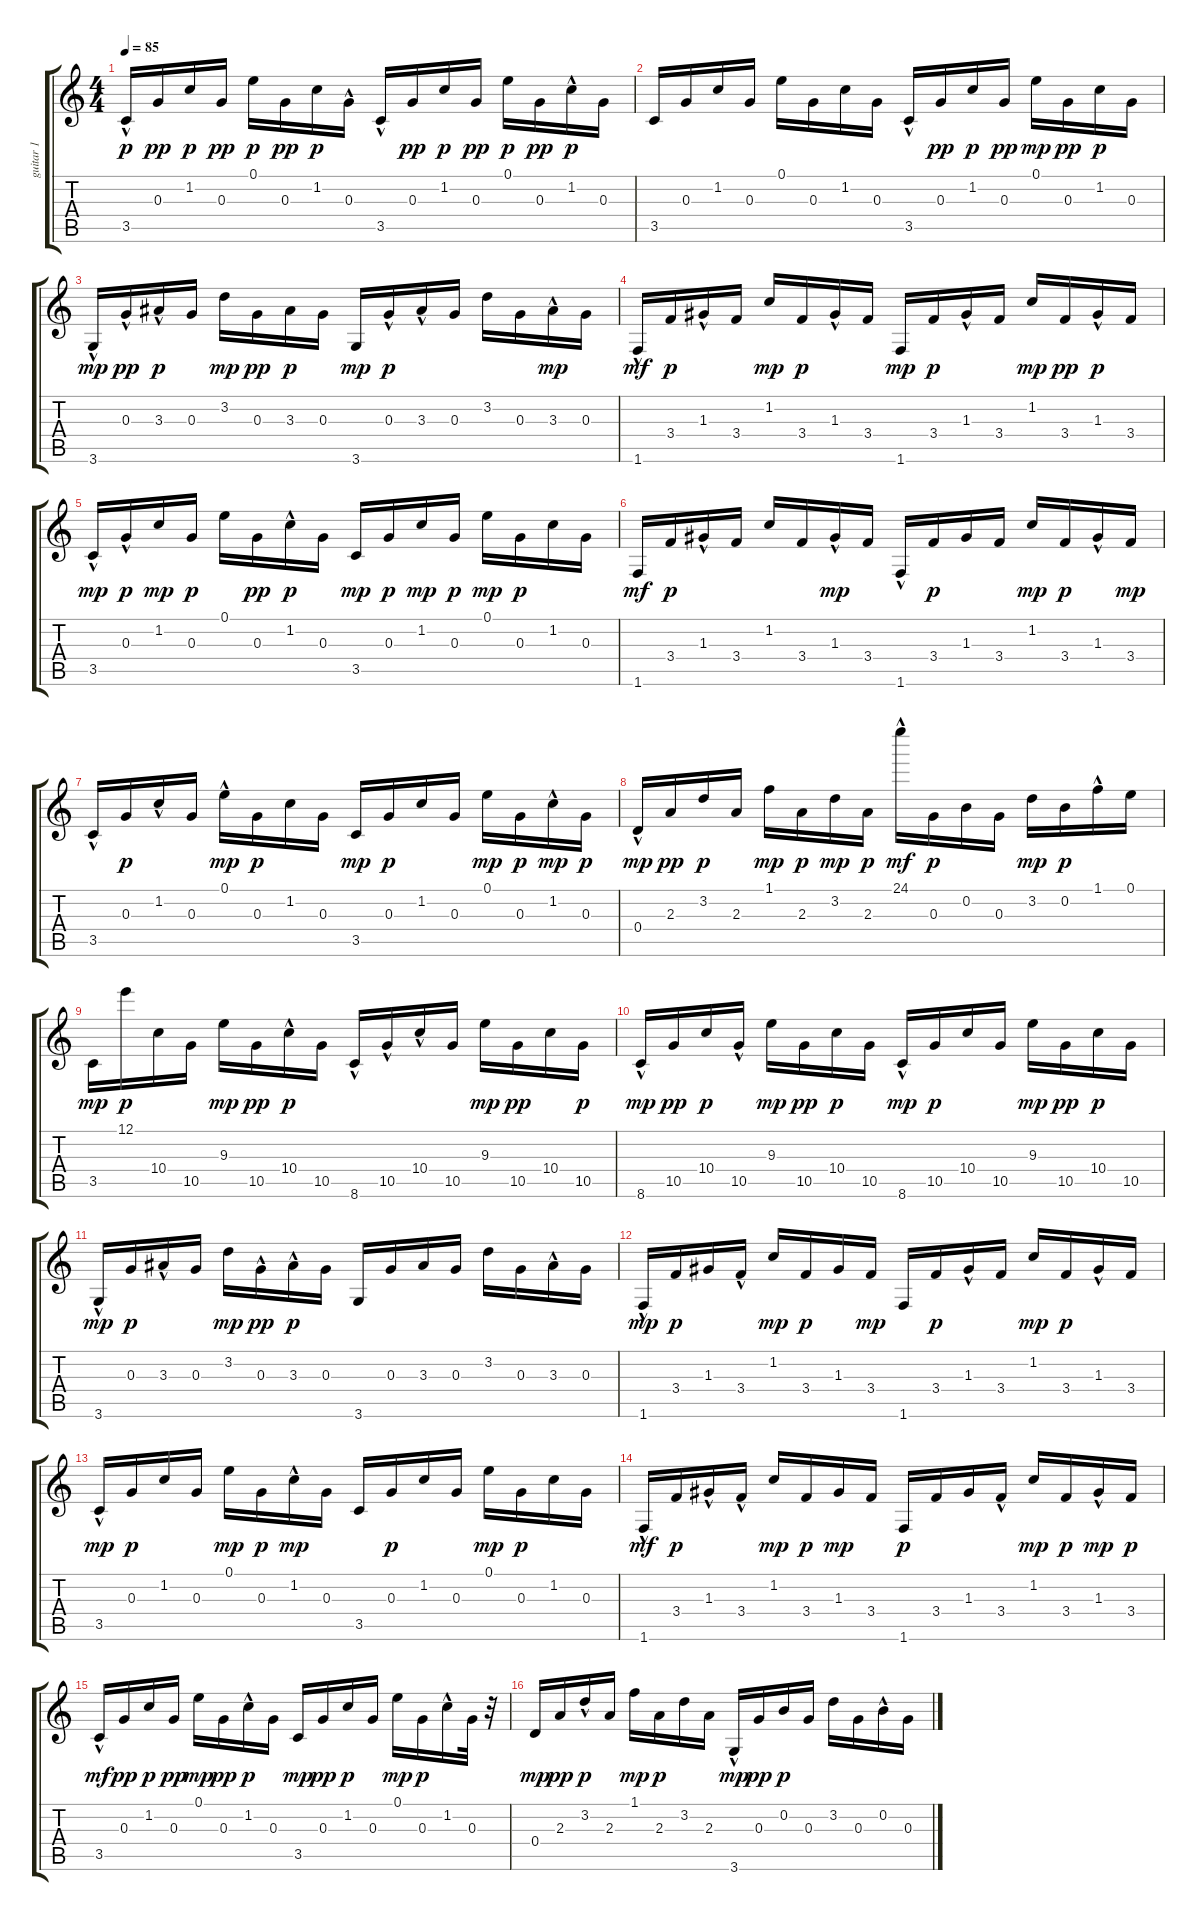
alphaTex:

\track ("guitar 1" "guitar 1") {instrument acousticguitarnylon}
\staff {score tabs}
\tuning (E4 B3 G3 D3 A2 E2) {hide}
\ts (4 4)
\tempo 85
\clef g2
\ks c
3.5{hac}.16{dy p} 0.3.16{dy pp} 1.2.16{dy p} 0.3.16{dy pp} 0.1.16{dy p} 0.3.16{dy pp} 1.2.16{dy p} 0.3{hac}.16 3.5{hac}.16 0.3.16{dy pp} 1.2.16{dy p} 0.3.16{dy pp} 0.1.16{dy p} 0.3.16{dy pp} 1.2{hac}.16{dy p} 0.3.16 |
3.5.16 0.3.16 1.2.16 0.3.16 0.1.16 0.3.16 1.2.16 0.3.16 3.5{hac}.16 0.3.16{dy pp} 1.2.16{dy p} 0.3.16{dy pp} 0.1.16{dy mp} 0.3.16{dy pp} 1.2.16{dy p} 0.3.16 |
3.6{hac}.16{dy mp} 0.3{hac}.16{dy pp} 3.3{hac}.16{dy p} 0.3.16 3.2.16{dy mp} 0.3.16{dy pp} 3.3.16{dy p} 0.3.16 3.6.16{dy mp} 0.3{hac}.16{dy p} 3.3{hac}.16 0.3.16 3.2.16 0.3.16 3.3{hac}.16{dy mp} 0.3.16 |
1.6{hac}.16{dy mf} 3.4.16{dy p} 1.3{hac}.16 3.4.16 1.2.16{dy mp} 3.4.16{dy p} 1.3{hac}.16 3.4.16 1.6.16{dy mp} 3.4.16{dy p} 1.3{hac}.16 3.4.16 1.2.16{dy mp} 3.4.16{dy pp} 1.3{hac}.16{dy p} 3.4.16 |
3.5{hac}.16{dy mp} 0.3{hac}.16{dy p} 1.2.16{dy mp} 0.3.16{dy p} 0.1.16 0.3.16{dy pp} 1.2{hac}.16{dy p} 0.3.16 3.5.16{dy mp} 0.3.16{dy p} 1.2.16{dy mp} 0.3.16{dy p} 0.1.16{dy mp} 0.3.16{dy p} 1.2.16 0.3.16 |
1.6.16{dy mf} 3.4.16{dy p} 1.3{hac}.16 3.4.16 1.2.16 3.4.16 1.3{hac}.16{dy mp} 3.4.16 1.6{hac}.16 3.4.16{dy p} 1.3.16 3.4.16 1.2.16{dy mp} 3.4.16{dy p} 1.3{hac}.16 3.4.16{dy mp} |
3.5{hac}.16 0.3.16{dy p} 1.2{hac}.16 0.3.16 0.1{hac}.16{dy mp} 0.3.16{dy p} 1.2.16 0.3.16 3.5.16{dy mp} 0.3.16{dy p} 1.2.16 0.3.16 0.1.16{dy mp} 0.3.16{dy p} 1.2{hac}.16{dy mp} 0.3.16{dy p} |
0.4{hac}.16{dy mp} 2.3.16{dy pp} 3.2.16{dy p} 2.3.16 1.1.16{dy mp} 2.3.16{dy p} 3.2.16{dy mp} 2.3.16{dy p} 24.1{hac}.16{dy mf} 0.3.16{dy p} 0.2.16 0.3.16 3.2.16{dy mp} 0.2.16{dy p} 1.1{hac}.16 0.1.16 |
3.5.16{dy mp} 12.1.16{dy p} 10.4.16 10.5.16 9.3.16{dy mp} 10.5.16{dy pp} 10.4{hac}.16{dy p} 10.5.16 8.6{hac}.16 10.5{hac}.16 10.4{hac}.16 10.5.16 9.3.16{dy mp} 10.5.16{dy pp} 10.4.16 10.5.16{dy p} |
8.6{hac}.16{dy mp} 10.5.16{dy pp} 10.4.16{dy p} 10.5{hac}.16 9.3.16{dy mp} 10.5.16{dy pp} 10.4.16{dy p} 10.5.16 8.6{hac}.16{dy mp} 10.5.16{dy p} 10.4.16 10.5.16 9.3.16{dy mp} 10.5.16{dy pp} 10.4.16{dy p} 10.5.16 |
3.6{hac}.16{dy mp} 0.3.16{dy p} 3.3{hac}.16 0.3.16 3.2.16{dy mp} 0.3{hac}.16{dy pp} 3.3{hac}.16{dy p} 0.3.16 3.6.16 0.3.16 3.3.16 0.3.16 3.2.16 0.3.16 3.3{hac}.16 0.3.16 |
1.6{hac}.16{dy mp} 3.4.16{dy p} 1.3.16 3.4{hac}.16 1.2.16{dy mp} 3.4.16{dy p} 1.3.16 3.4.16{dy mp} 1.6.16 3.4.16{dy p} 1.3{hac}.16 3.4.16 1.2.16{dy mp} 3.4.16{dy p} 1.3{hac}.16 3.4.16 |
3.5{hac}.16{dy mp} 0.3.16{dy p} 1.2.16 0.3.16 0.1.16{dy mp} 0.3.16{dy p} 1.2{hac}.16{dy mp} 0.3.16 3.5.16 0.3.16{dy p} 1.2.16 0.3.16 0.1.16{dy mp} 0.3.16{dy p} 1.2.16 0.3.16 |
1.6{hac}.16{dy mf} 3.4.16{dy p} 1.3{hac}.16 3.4{hac}.16 1.2.16{dy mp} 3.4.16{dy p} 1.3.16{dy mp} 3.4.16 1.6.16{dy p} 3.4.16 1.3.16 3.4{hac}.16 1.2.16{dy mp} 3.4.16{dy p} 1.3{hac}.16{dy mp} 3.4.16{dy p} |
3.5{hac}.16{dy mf} 0.3.16{dy pp} 1.2.16{dy p} 0.3.16{dy pp} 0.1.16{dy mp} 0.3.16{dy pp} 1.2{hac}.16{dy p} 0.3.16 3.5.16{dy mp} 0.3.16{dy pp} 1.2.16{dy p} 0.3.16 0.1.16{dy mp} 0.3.16{dy p} 1.2{hac}.16 0.3.32 r.32 |
0.4.16{dy mp} 2.3.16{dy pp} 3.2{hac}.16{dy p} 2.3.16 1.1.16{dy mp} 2.3.16{dy p} 3.2.16 2.3.16 3.6{hac}.16{dy mp} 0.3.16{dy pp} 0.2.16{dy p} 0.3.16 3.2.16 0.3.16 0.2{hac}.16 0.3.16
